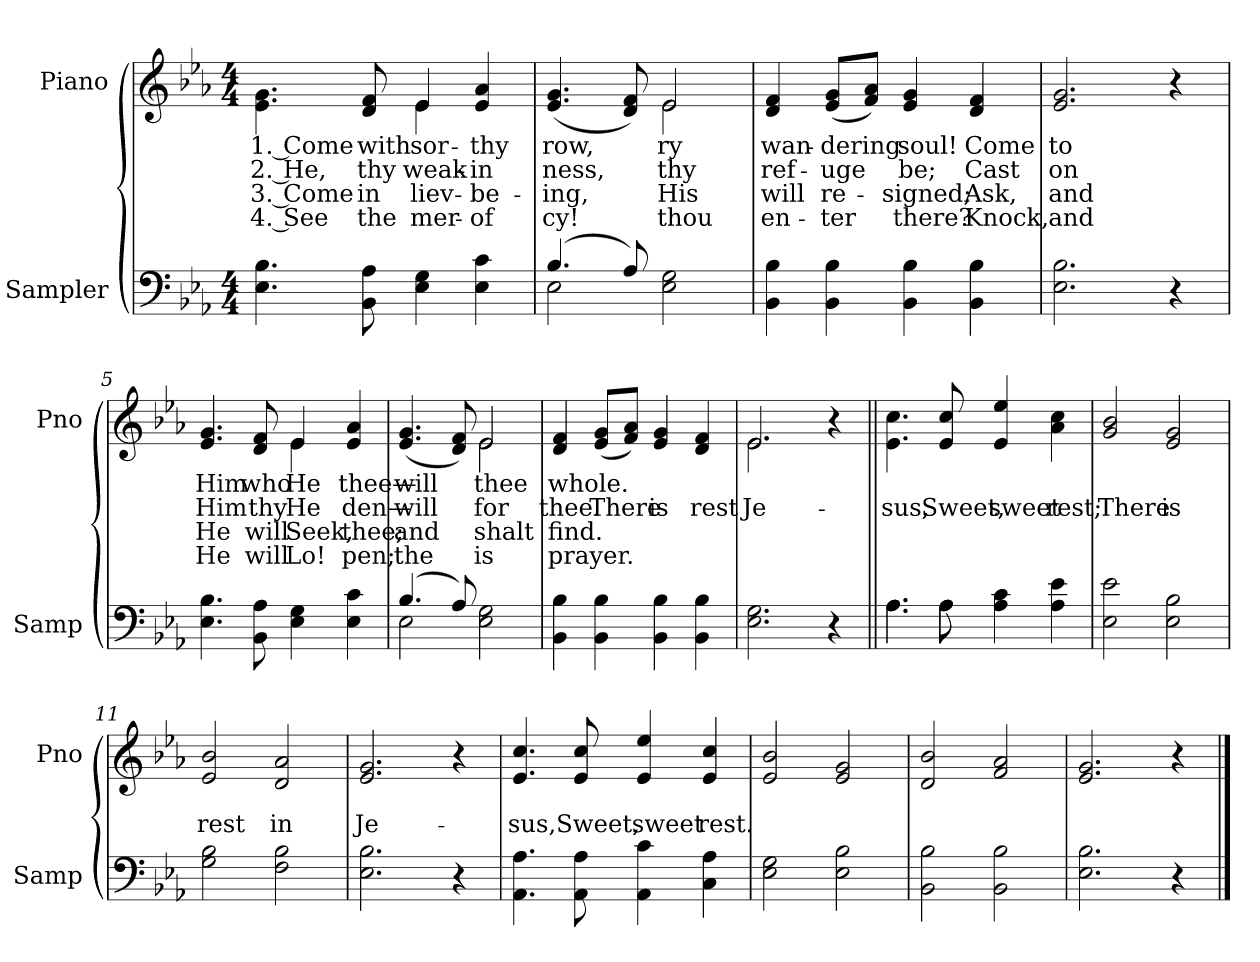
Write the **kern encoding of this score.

**kern	**kern	**text	**text	**text	**text
*part2	*part1	*part1	*part1	*part1	*part1
*staff2	*staff1	*staff1	*staff1	*staff1	*staff1
*I"Sampler	*I"Piano	*	*	*	*
*I'Samp	*I'Pno	*	*	*	*
*clefF4	*clefG2	*	*	*	*
*k[b-e-a-]	*k[b-e-a-]	*	*	*	*
*E-:	*E-:	*	*	*	*
*M4/4	*M4/4	*	*	*	*
=1	=1	=1	=1	=1	=1
*	*^	*	*	*	*
4.E- 4.B-	4.e-\ 4.g\	2ryy	1. Come	2. He,	3. Come	4. See
8BB- 8A-	8d 8f	.	with	thy	in	the
4E- 4G	4e-/	4e-	sor-	weak-	-liev-	mer-
4E- 4c	4e- 4a-	4ryy	thy	in	be-	of
=2	=2	=2	=2	=2	=2	=2
*^	*	*	*	*	*	*
(4.B-/	2E-	(4.e- 4.g	2ryy	-row,	-ness,	-ing,	-cy!
8A-/)	.	8d 8f)	.	.	.	.	.
2E- 2G	2ryy	2e-/	2e-	-ry	thy	His	thou
*v	*v	*	*	*	*	*	*
*	*v	*v	*	*	*	*
=3	=3	=3	=3	=3	=3
4BB- 4B-	4d 4f	wan-	ref-	will	en-
4BB- 4B-	(8e-/ 8g/L	-dering	-uge	re-	-ter
.	8f/ 8a-/J)	.	.	.	.
4BB- 4B-	4e- 4g	soul!	be;	-signed;	there?
4BB- 4B-	4d 4f	Come	Cast	Ask,	Knock,
=4	=4	=4	=4	=4	=4
2.E- 2.B-	2.e- 2.g	to	on	and	and
4r	4r	.	.	.	.
=5	=5	=5	=5	=5	=5
*	*^	*	*	*	*
4.E- 4.B-	4.e- 4.g	2ryy	Him	Him	He	He
8BB- 8A-	8d 8f	.	who	thy	will	will
4E- 4G	4e-/	4e-	He	He	Seek,	Lo!
4E- 4c	4e- 4a-	4ryy	thee—	-den—	thee;	-pen;
=6	=6	=6	=6	=6	=6	=6
*^	*	*	*	*	*	*
(4.B-/	2E-	(4.e- 4.g	2ryy	will	will	and	the
8A-/)	.	8d 8f)	.	.	.	.	.
2E- 2G	2ryy	2e-/	2e-	thee	for	shalt	is
*v	*v	*	*	*	*	*	*
*	*v	*v	*	*	*	*
=7	=7	=7	=7	=7	=7
4BB- 4B-	4d 4f	whole.	thee.	find.	prayer.
4BB- 4B-	(8e-/ 8g/L	.	There	.	.
.	8f/ 8a-/J)	.	.	.	.
4BB- 4B-	4e- 4g	.	is	.	.
4BB- 4B-	4d 4f	.	rest	.	.
=8	=8	=8	=8	=8	=8
*	*^	*	*	*	*
2.E- 2.G	2.e-/	2.e-	.	Je-	.	.
4r	4r	4ryy	.	.	.	.
=9||	=9||	=9||	=9||	=9||	=9||	=9||
*^	*	*	*	*	*	*
!	!	!LO:TX:t=Refrain	!	!	!	!	!
*	*	*v	*v	*	*	*	*
4.A-\	4.A-	4.e-\ 4.cc\	.	-sus,	.	.
8A-\	8A-	8e- 8cc	.	Sweet,	.	.
4A- 4c	2ryy	4e- 4ee-	.	sweet	.	.
4A- 4e-	.	4a- 4cc	.	rest;	.	.
*v	*v	*	*	*	*	*
=10	=10	=10	=10	=10	=10
2E- 2e-	2g 2b-	.	There	.	.
2E- 2B-	2e- 2g	.	is	.	.
=11	=11	=11	=11	=11	=11
2G 2B-	2e- 2b-	.	rest	.	.
2F 2B-	2d 2a-	.	in	.	.
=12	=12	=12	=12	=12	=12
2.E- 2.B-	2.e- 2.g	.	Je-	.	.
4r	4r	.	.	.	.
=13	=13	=13	=13	=13	=13
4.AA- 4.A-	4.e- 4.cc	.	-sus,	.	.
8AA- 8A-	8e- 8cc	.	Sweet,	.	.
4AA- 4c	4e- 4ee-	.	sweet	.	.
4C 4A-	4e- 4cc	.	rest.	.	.
=14	=14	=14	=14	=14	=14
2E- 2G	2e- 2b-	.	.	.	.
2E- 2B-	2e- 2g	.	.	.	.
=15	=15	=15	=15	=15	=15
2BB- 2B-	2d 2b-	.	.	.	.
2BB- 2B-	2f 2a-	.	.	.	.
=16	=16	=16	=16	=16	=16
2.E- 2.B-	2.e- 2.g	.	.	.	.
4r	4r	.	.	.	.
==	==	==	==	==	==
*-	*-	*-	*-	*-	*-
